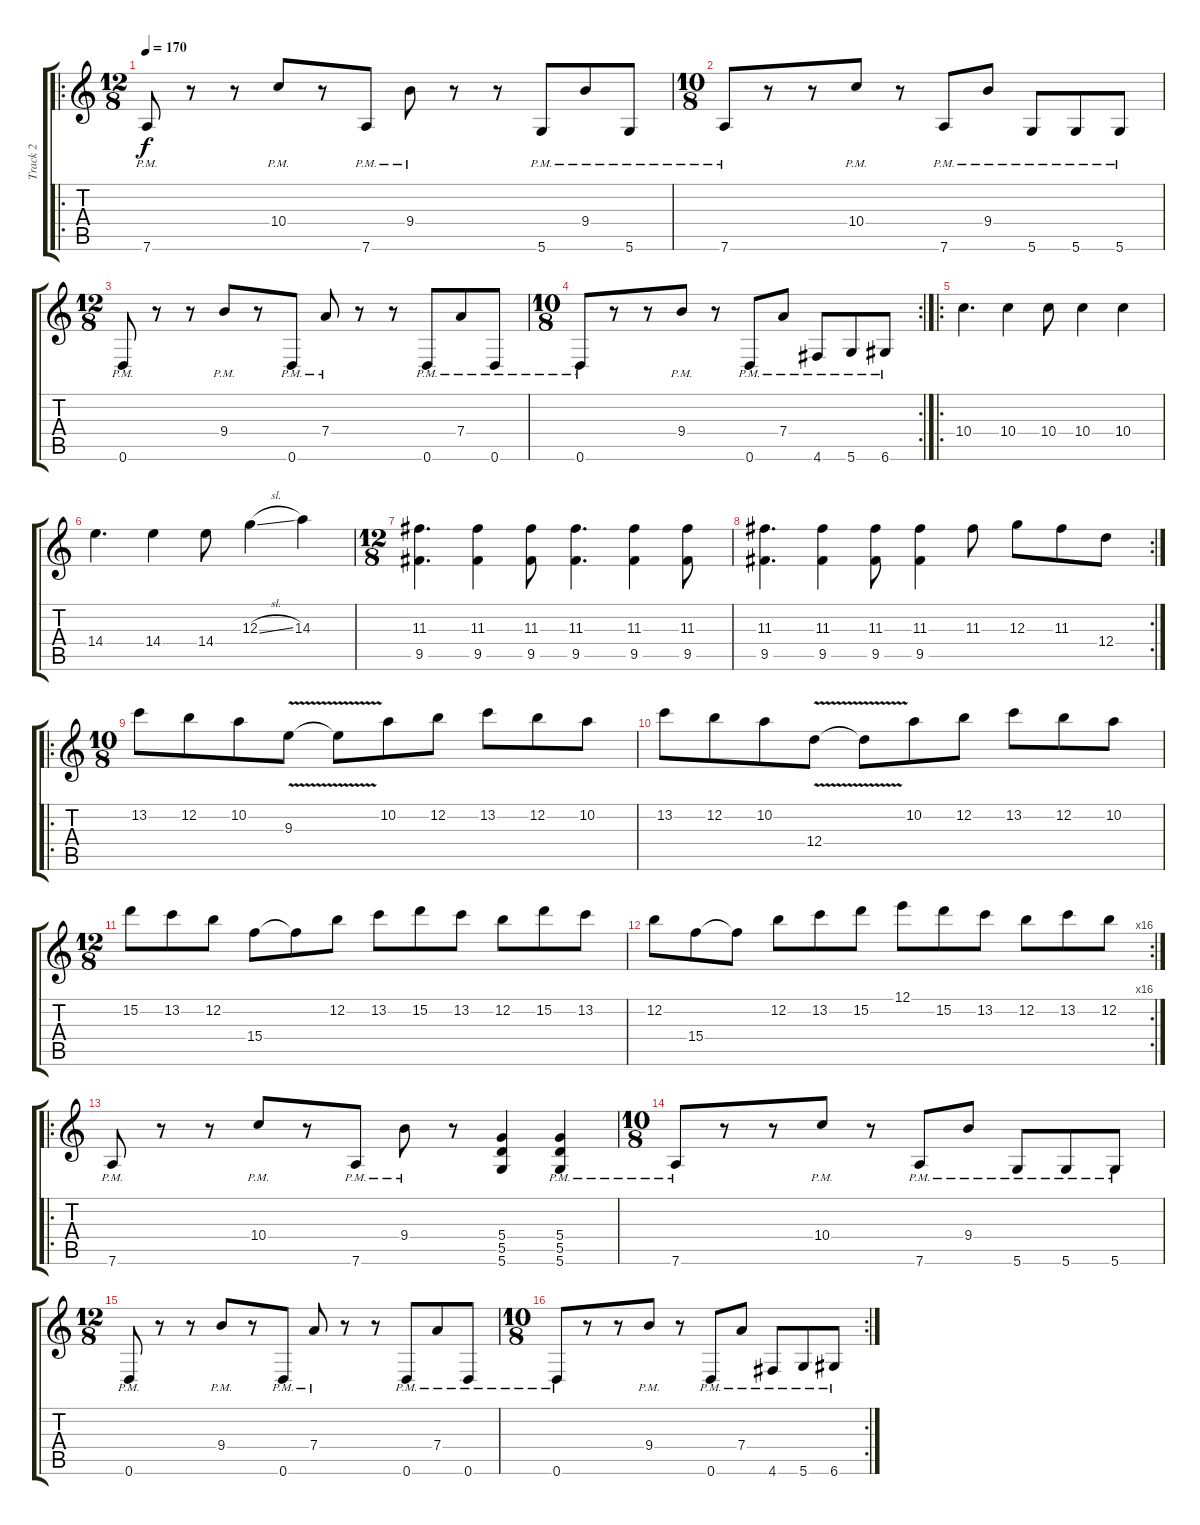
\track ("Track 2" "Track 2") {instrument distortionguitar}
\staff {score tabs}
\tuning (E4 B3 G3 D3 A2 D2) {hide}
\ro
\ts (12 8)
\tempo 170
\clef g2
\ks c
7.6{pm}.8{dy f} r.8 r.8 10.4{pm}.8 r.8 7.6{pm}.8 9.4{pm}.8 r.8 r.8 5.6{pm}.8 9.4{pm}.8 5.6{pm}.8 |
\ts (10 8)
7.6{pm}.8 r.8 r.8 10.4{pm}.8 r.8 7.6{pm}.8 9.4{pm}.8 5.6{pm}.8 5.6{pm}.8 5.6{pm}.8 |
\ts (12 8)
0.6{pm}.8 r.8 r.8 9.4{pm}.8 r.8 0.6{pm}.8 7.4{pm}.8 r.8 r.8 0.6{pm}.8 7.4{pm}.8 0.6{pm}.8 |
\rc 2
\ts (10 8)
0.6{pm}.8 r.8 r.8 9.4{pm}.8 r.8 0.6{pm}.8 7.4{pm}.8 4.6{pm}.8 5.6{pm}.8 6.6{pm}.8 |
\ro
10.4.4{d} 10.4.4 10.4.8 10.4.4 10.4.4 |
14.4.4{d} 14.4.4 14.4.8 12.3{sl}.4 14.3.4 |
\ts (12 8)
(11.3 9.5).4{d} (11.3 9.5).4 (11.3 9.5).8 (11.3 9.5).4{d} (11.3 9.5).4 (11.3 9.5).8 |
\rc 2
(11.3 9.5).4{d} (11.3 9.5).4 (11.3 9.5).8 (11.3 9.5).4 11.3.8 12.3.8 11.3.8 12.4.8 |
\ro
\ts (10 8)
13.2.8 12.2.8 10.2.8 9.3{v}.8 9.3{t}.8 10.2.8 12.2.8 13.2.8 12.2.8 10.2.8 |
13.2.8 12.2.8 10.2.8 12.4{v}.8 12.4{t}.8 10.2.8 12.2.8 13.2.8 12.2.8 10.2.8 |
\ts (12 8)
15.2.8 13.2.8 12.2.8 15.4.8 15.4{t}.8 12.2.8 13.2.8 15.2.8 13.2.8 12.2.8 15.2.8 13.2.8 |
\rc 16
12.2.8 15.4.8 15.4{t}.8 12.2.8 13.2.8 15.2.8 12.1.8 15.2.8 13.2.8 12.2.8 13.2.8 12.2.8 |
\ro
7.6{pm}.8 r.8 r.8 10.4{pm}.8 r.8 7.6{pm}.8 9.4{pm}.8 r.8 (5.4 5.5 5.6).4 (5.4 5.5 5.6{pm}).4 |
\ts (10 8)
7.6{pm}.8 r.8 r.8 10.4{pm}.8 r.8 7.6{pm}.8 9.4{pm}.8 5.6{pm}.8 5.6{pm}.8 5.6{pm}.8 |
\ts (12 8)
0.6{pm}.8 r.8 r.8 9.4{pm}.8 r.8 0.6{pm}.8 7.4{pm}.8 r.8 r.8 0.6{pm}.8 7.4{pm}.8 0.6{pm}.8 |
\rc 2
\ts (10 8)
0.6{pm}.8 r.8 r.8 9.4{pm}.8 r.8 0.6{pm}.8 7.4{pm}.8 4.6{pm}.8 5.6{pm}.8 6.6{pm}.8
